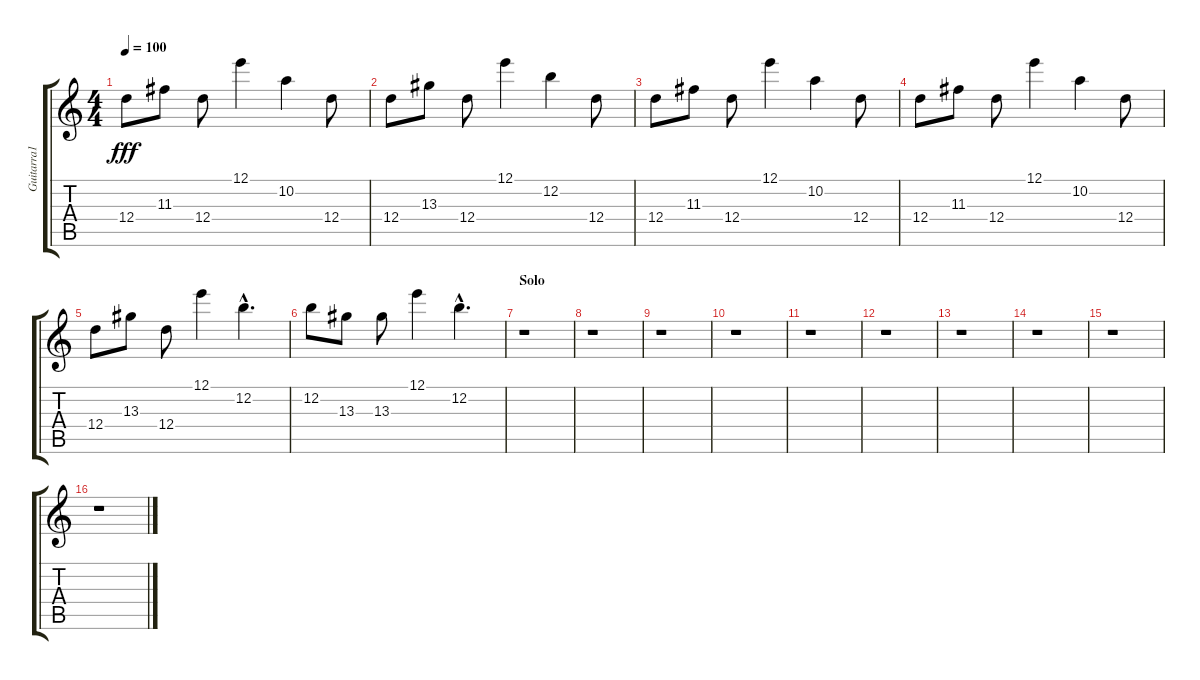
\track ("Guitarra1" "Guitarra1") {instrument overdrivenguitar}
\staff {score tabs}
\tuning (E4 B3 G3 D3 A2 E2) {hide}
\ts (4 4)
\tempo 100
\clef g2
\ks c
12.4.8{dy fff} 11.3.8 12.4.8 12.1.4 10.2.4 12.4.8 |
12.4.8 13.3.8 12.4.8 12.1.4 12.2.4 12.4.8 |
12.4.8 11.3.8 12.4.8 12.1.4 10.2.4 12.4.8 |
12.4.8 11.3.8 12.4.8 12.1.4 10.2.4 12.4.8 |
12.4.8 13.3.8 12.4.8 12.1.4 12.2{hac}.4{d} |
12.2.8 13.3.8 13.3.8 12.1.4 12.2{hac}.4{d} |
\section ("" "Solo")
r.1 |
r.1 |
r.1 |
r.1 |
r.1 |
r.1 |
r.1 |
r.1 |
r.1 |
r.1
